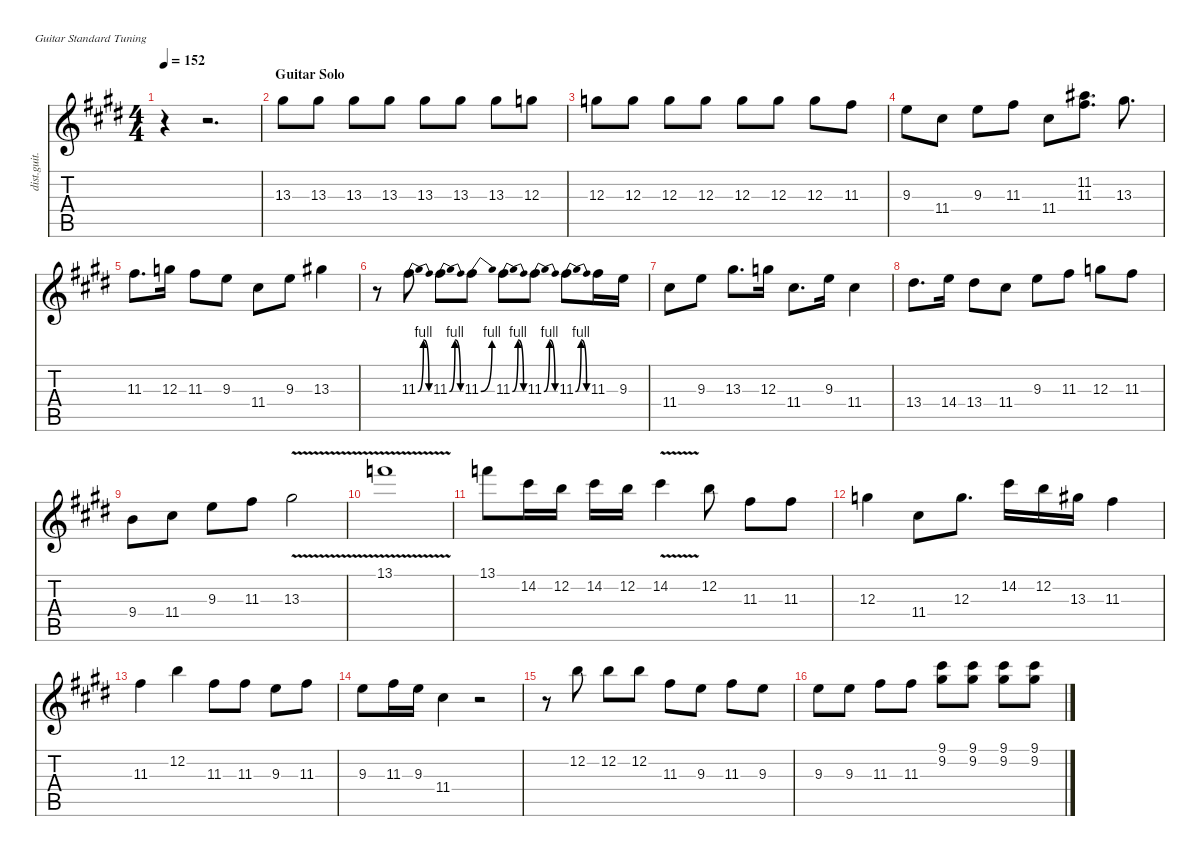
\defaultSystemsLayout 4
\hideDynamics
\bracketExtendMode nobrackets
\otherSystemsTrackNameOrientation horizontal
\track ("Guitar (Lead)" "dist.guit.") {instrument distortionguitar}
\staff {score tabs}
\tuning (E4 B3 G3 D3 A2 E2)
\ts (4 4)
\tempo 152
\clef g2
\ks c#minor
r.4{dy f} r.2{d} |
\section ("" "Guitar Solo")
13.3{acc #}.8 13.3{acc #}.8 13.3{acc #}.8 13.3{acc #}.8 13.3{acc #}.8 13.3{acc #}.8 13.3{acc #}.8 12.3{acc forcenatural}.8 |
12.3{acc forcenatural}.8 12.3{acc forcenatural}.8 12.3{acc forcenatural}.8 12.3{acc forcenatural}.8 12.3{acc forcenatural}.8 12.3{acc forcenatural}.8 12.3{acc forcenatural}.8 11.3{acc #}.8 |
9.3{acc forcenatural}.8 11.4{acc #}.8 9.3{acc forcenatural}.8 11.3{acc #}.8 11.4{acc #}.8 (11.2{acc #} 11.3{acc #}).8{d} 13.3{acc #}.8{d} |
11.3{acc #}.8{d} 12.3{acc forcenatural}.16 11.3{acc #}.8 9.3{acc forcenatural}.8 11.4{acc #}.8 9.3{acc forcenatural}.8 13.3{acc #}.4 |
r.8 11.3{be (bendrelease 0 0 15 4 30 4 45 0) acc #}.8 11.3{be (bendrelease 0 0 15 4 30 4 45 0) acc #}.8 11.3{be (bend 0 0 30 4) acc #}.8 11.3{be (bendrelease 0 0 15 4 30 4 45 0) acc #}.8 11.3{be (bendrelease 0 0 15 4 30 4 45 0) acc #}.8 11.3{be (bendrelease 0 0 15 4 30 4 45 0) acc #}.8 11.3{acc #}.16 9.3{acc forcenatural}.16 |
11.4{acc #}.8 9.3{acc forcenatural}.8 13.3{acc #}.8{d} 12.3{acc forcenatural}.16 11.4{acc #}.8{d} 9.3{acc forcenatural}.16 11.4{acc #}.4 |
13.4{acc #}.8{d} 14.4{acc forcenatural}.16 13.4{acc #}.8 11.4{acc #}.8 9.3{acc forcenatural}.8 11.3{acc #}.8 12.3{acc forcenatural}.8 11.3{acc #}.8 |
9.4{acc forcenatural}.8 11.4{acc #}.8 9.3{acc forcenatural}.8 11.3{acc #}.8 13.3{v acc #}.2 |
13.1{v acc forcenatural}.1 |
13.1{acc forcenatural}.8 14.2{acc #}.16 12.2{acc forcenatural}.16 14.2{acc #}.16 12.2{acc forcenatural}.16 14.2{v acc #}.4 12.2{acc forcenatural}.8 11.3{acc #}.8 11.3{acc #}.8 |
12.3{acc forcenatural}.4 11.4{acc #}.8 12.3{acc forcenatural}.8{d} 14.2{acc #}.16 12.2{acc forcenatural}.16 13.3{acc #}.16 11.3{acc #}.4 |
11.3{acc #}.4 12.2{acc forcenatural}.4 11.3{acc #}.8 11.3{acc #}.8 9.3{acc forcenatural}.8 11.3{acc #}.8 |
9.3{acc forcenatural}.8 11.3{acc #}.16 9.3{acc forcenatural}.16 11.4{acc #}.4 r.2 |
r.8 12.2{acc forcenatural}.8 12.2{acc forcenatural}.8 12.2{acc forcenatural}.8 11.3{acc #}.8 9.3{acc forcenatural}.8 11.3{acc #}.8 9.3{acc forcenatural}.8 |
9.3{acc forcenatural}.8 9.3{acc forcenatural}.8 11.3{acc #}.8 11.3{acc #}.8 (9.1{acc #} 9.2{acc #}).8 (9.1{acc #} 9.2{acc #}).8 (9.1{acc #} 9.2{acc #}).8 (9.1{acc #} 9.2{acc #}).8
